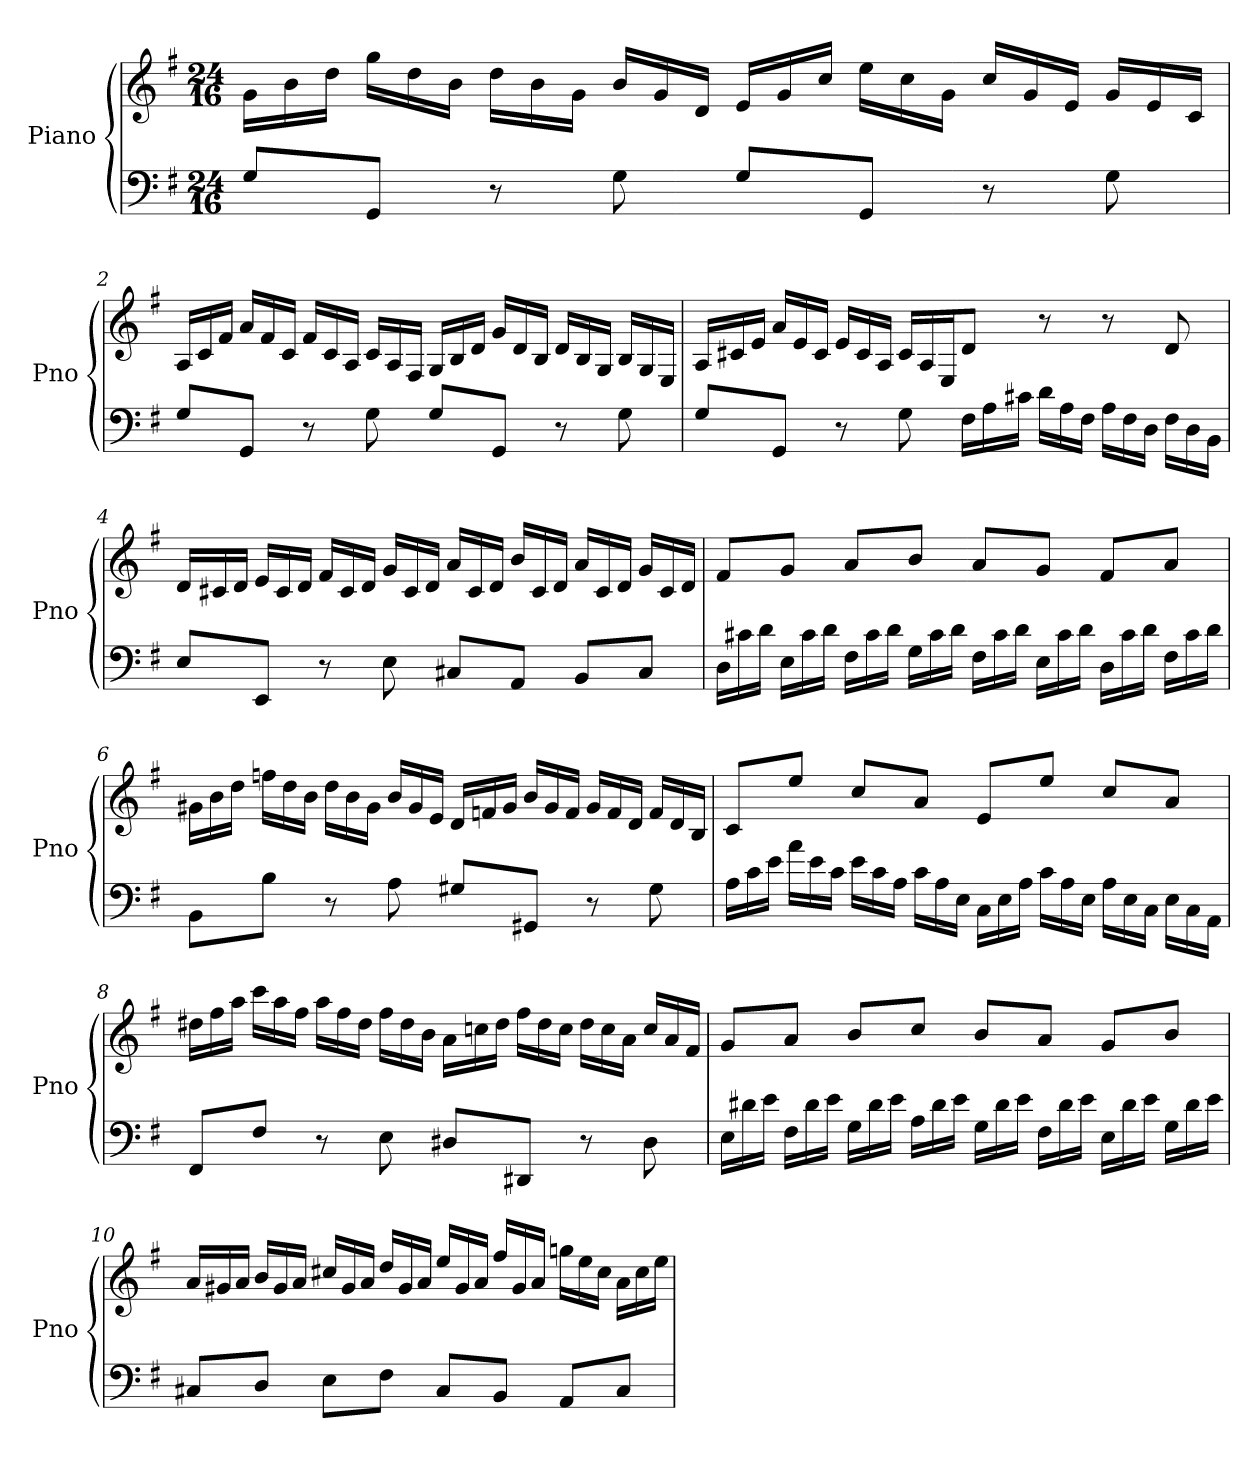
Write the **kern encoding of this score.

**kern	**kern
*part1	*part1
*staff2	*staff1
*I"Piano	*
*I'Pno	*
*clefF4	*clefG2
*k[f#]	*k[f#]
*G:	*G:
*M24/16	*M24/16
*	*Xtuplet
=1	=1
8G/L	24g\LL
.	24b\
.	24dd\JJ
8GG/J	24gg\LL
.	24dd\
.	24b\JJ
8r	24dd\LL
.	24b\
.	24g\JJ
8G\	24b/LL
.	24g/
.	24d/JJ
8G/L	24e/LL
.	24g/
.	24cc/JJ
8GG/J	24ee\LL
.	24cc\
.	24g\JJ
8r	24cc/LL
.	24g/
.	24e/JJ
8G\	24g/LL
.	24e/
.	24c/JJ
!!LO:LB:g=z
=2	=2
8G/L	24A/LL
.	24c/
.	24f#/JJ
8GG/J	24a/LL
.	24f#/
.	24c/JJ
8r	24f#/LL
.	24c/
.	24A/JJ
8G\	24c/LL
.	24A/
.	24F#/JJ
8G/L	24G/LL
.	24B/
.	24d/JJ
8GG/J	24g/LL
.	24d/
.	24B/JJ
8r	24d/LL
.	24B/
.	24G/JJ
8G\	24B/LL
.	24G/
.	24E/JJ
!!LO:LB:g=z
=3	=3
8G/L	24A/LL
.	24c#X/
.	24e/JJ
8GG/J	24a/LL
.	24e/
.	24c#/JJ
8r	24e/LL
.	24c#/
.	24A/JJ
8G\	24c#/LL
.	24A/
.	24E/J
*Xtuplet	*
24F#\LL	8d/J
24A\	.
24c#X\JJ	.
24d\LL	8r
24A\	.
24F#\JJ	.
24A\LL	8r
24F#\	.
24D\JJ	.
24F#\LL	8d/
24D\	.
24BB\JJ	.
!!LO:LB:g=z
=4	=4
8E/L	24d/LL
.	24c#X/
.	24d/JJ
8EE/J	24e/LL
.	24c#/
.	24d/JJ
8r	24f#/LL
.	24c#/
.	24d/JJ
8E\	24g/LL
.	24c#/
.	24d/JJ
8C#X/L	24a/LL
.	24c#/
.	24d/JJ
8AA/J	24b/LL
.	24c#/
.	24d/JJ
8BB/L	24a/LL
.	24c#/
.	24d/JJ
8C#/J	24g/LL
.	24c#/
.	24d/JJ
!!LO:LB:g=z
=5	=5
24D\LL	8f#/L
24c#X\	.
24d\JJ	.
24E\LL	8g/J
24c#\	.
24d\JJ	.
24F#\LL	8a/L
24c#\	.
24d\JJ	.
24G\LL	8b/J
24c#\	.
24d\JJ	.
24F#\LL	8a/L
24c#\	.
24d\JJ	.
24E\LL	8g/J
24c#\	.
24d\JJ	.
24D\LL	8f#/L
24c#\	.
24d\JJ	.
24F#\LL	8a/J
24c#\	.
24d\JJ	.
!!LO:PB:g=z
=6	=6
8BB\L	24g#X\LL
.	24b\
.	24dd\JJ
8B\J	24ffn\LL
.	24dd\
.	24b\JJ
8r	24dd\LL
.	24b\
.	24g#\JJ
8A\	24b/LL
.	24g#/
.	24e/JJ
8G#X/L	24d/LL
.	24fn/
.	24g#/JJ
8GG#X/J	24b/LL
.	24g#/
.	24f/JJ
8r	24g#/LL
.	24f/
.	24d/JJ
8G#\	24f/LL
.	24d/
.	24B/JJ
!!LO:LB:g=z
=7	=7
24A\LL	8c/L
24c\	.
24e\JJ	.
24a\LL	8ee/J
24e\	.
24c\JJ	.
24e\LL	8cc/L
24c\	.
24A\JJ	.
24c\LL	8a/J
24A\	.
24E\JJ	.
24C\LL	8e/L
24E\	.
24A\JJ	.
24c\LL	8ee/J
24A\	.
24E\JJ	.
24A\LL	8cc/L
24E\	.
24C\JJ	.
24E\LL	8a/J
24C\	.
24AA\JJ	.
!!LO:LB:g=z
=8	=8
8FF#/L	24dd#X\LL
.	24ff#\
.	24aa\JJ
8F#/J	24ccc\LL
.	24aa\
.	24ff#\JJ
8r	24aa\LL
.	24ff#\
.	24dd#\JJ
8E\	24ff#\LL
.	24dd#\
.	24b\JJ
8D#X/L	24a\LL
.	24ccn\
.	24dd#\JJ
8DD#X/J	24ff#\LL
.	24dd#\
.	24cc\JJ
8r	24dd#\LL
.	24cc\
.	24a\JJ
8D#\	24cc/LL
.	24a/
.	24f#/JJ
!!LO:LB:g=z
=9	=9
24E\LL	8g/L
24d#X\	.
24e\JJ	.
24F#\LL	8a/J
24d#\	.
24e\JJ	.
24G\LL	8b/L
24d#\	.
24e\JJ	.
24A\LL	8cc/J
24d#\	.
24e\JJ	.
24G\LL	8b/L
24d#\	.
24e\JJ	.
24F#\LL	8a/J
24d#\	.
24e\JJ	.
24E\LL	8g/L
24d#\	.
24e\JJ	.
24G\LL	8b/J
24d#\	.
24e\JJ	.
!!LO:LB:g=z
=10	=10
8C#X/L	24a/LL
.	24g#X/
.	24a/JJ
8D/J	24b/LL
.	24g#/
.	24a/JJ
8E\L	24cc#X/LL
.	24g#/
.	24a/JJ
8F#\J	24dd/LL
.	24g#/
.	24a/JJ
8C#/L	24ee/LL
.	24g#/
.	24a/JJ
8BB/J	24ff#/LL
.	24g#/
.	24a/JJ
8AA/L	24ggn\LL
.	24ee\
.	24cc#\JJ
8C#/J	24a\LL
.	24cc#\
.	24ee\JJ
=	=
*-	*-
